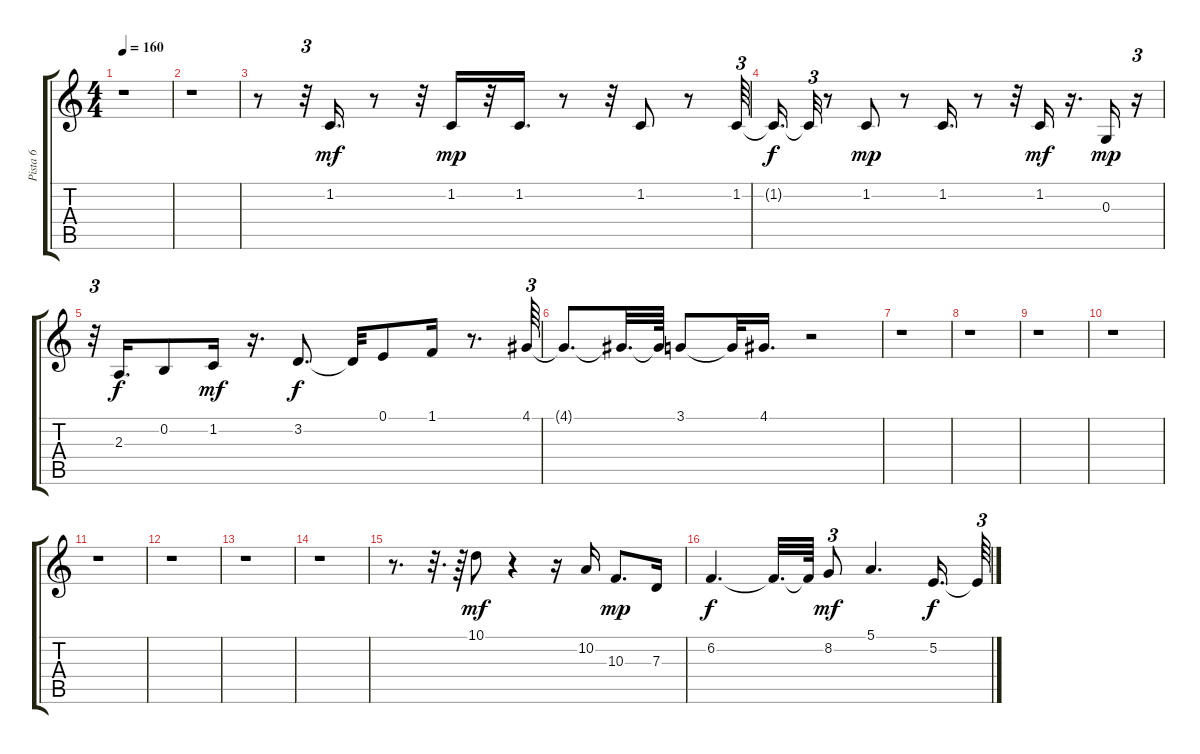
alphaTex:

\track ("Pista 6" "Pista 6") {instrument trumpet}
\staff {score tabs}
\tuning (E4 B3 G3 D3 A2 E2) {hide}
\ts (4 4)
\tempo 160
\clef g2
\ks c
r.1{dy mf} |
r.1 |
r.8 r.32{tu (3 2)} 1.2.16{d} r.8 r.32 1.2.16{dy mp} r.32 1.2.16{d} r.8 r.32 1.2.8 r.8 1.2.64{tu (3 2)} |
1.2{t}.16{d dy f} 1.2{t}.32{tu (3 2)} r.8 1.2.8{dy mp} r.8 1.2.16{d} r.8 r.32 1.2.16{dy mf} r.16{d} 0.3.16{dy mp} r.16{tu (3 2)} |
r.32{tu (3 2)} 2.3.16{d dy f} 0.2.8 1.2.16{dy mf} r.16{d} 3.2.8{d dy f} 3.2{t}.32 0.1.8 1.1.16 r.8{d} 4.1.64{tu (3 2)} |
4.1{t}.8{d} 4.1{t}.32{d} 4.1{t}.64 3.1.8 3.1{t}.32 4.1.16{d} r.2 |
r.1 |
r.1 |
r.1 |
r.1 |
r.1 |
r.1 |
r.1 |
r.1 |
r.8{d} r.32{d} r.64 10.1.8{dy mf} r.4 r.16 10.2.16 10.3.8{d dy mp} 7.3.16 |
6.2.4{d dy f} 6.2{t}.32{d} 6.2{t}.64 8.2.8{tu (3 2) dy mf} 5.1.4{d} 5.2.16{d dy f} 5.2{t}.64{tu (3 2)}
